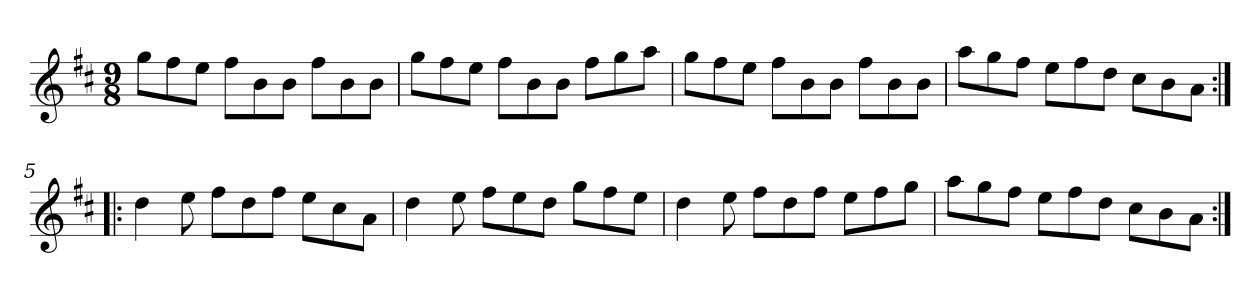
**kern
*part1
*staff1
*clefG2
*k[f#c#]
*b:
*M9/8
=1
8gg\L
8ff#\
8ee\J
8ff#\L
8b\
8b\J
8ff#\L
8b\
8b\J
=2
8gg\L
8ff#\
8ee\J
8ff#\L
8b\
8b\J
8ff#\L
8gg\
8aa\J
=3
8gg\L
8ff#\
8ee\J
8ff#\L
8b\
8b\J
8ff#\L
8b\
8b\J
=4
8aa\L
8gg\
8ff#\J
8ee\L
8ff#\
8dd\J
8cc#\L
8b\
8a\J
!!LO:LB:g=z
=5:|!|:
4dd\
8ee\
8ff#\L
8dd\
8ff#\J
8ee\L
8cc#\
8a\J
=6
4dd\
8ee\
8ff#\L
8ee\
8dd\J
8gg\L
8ff#\
8ee\J
=7
4dd\
8ee\
8ff#\L
8dd\
8ff#\J
8ee\L
8ff#\
8gg\J
=8
8aa\L
8gg\
8ff#\J
8ee\L
8ff#\
8dd\J
8cc#\L
8b\
8a\J
=:|!
*-
